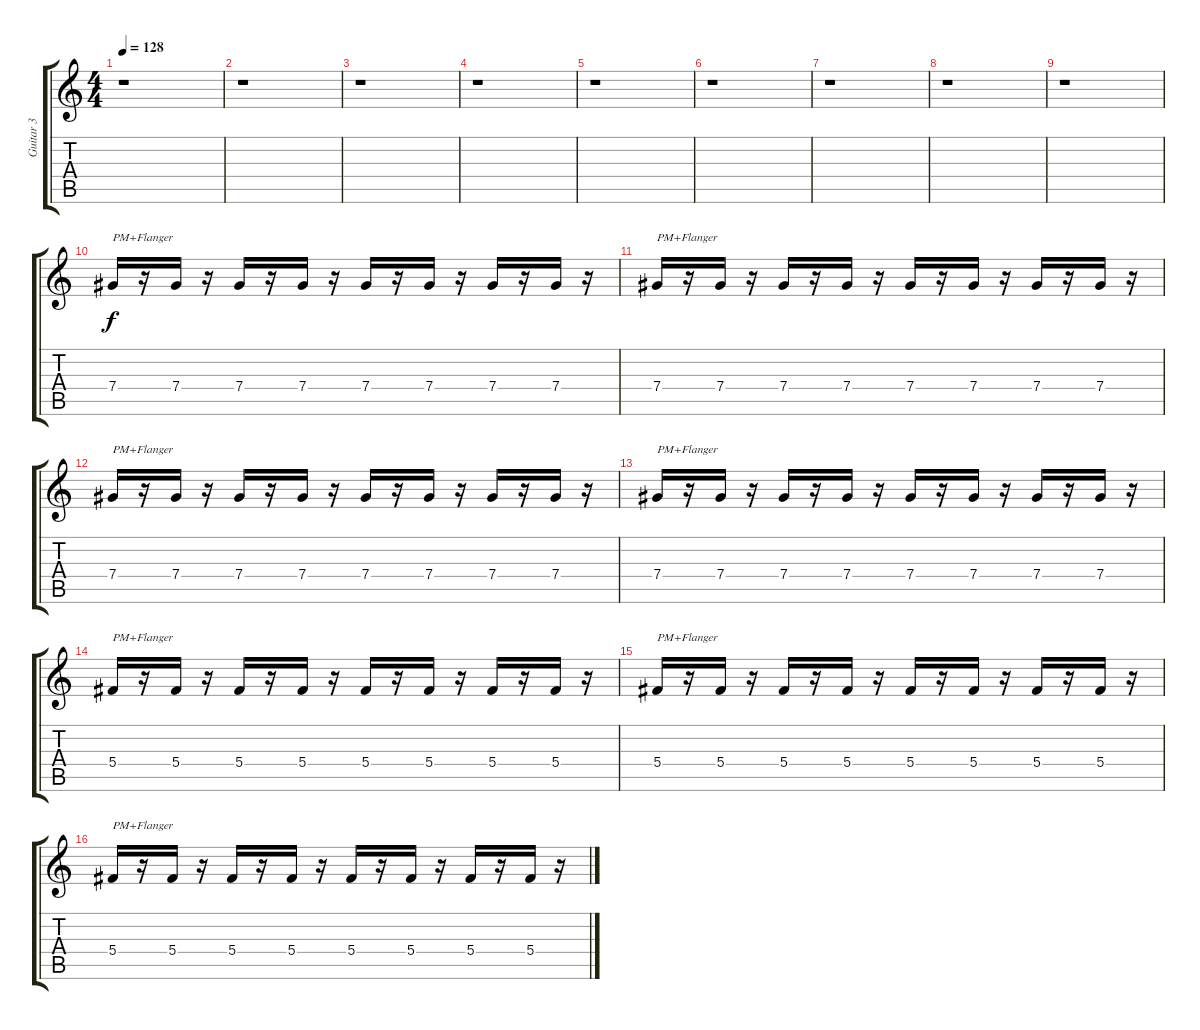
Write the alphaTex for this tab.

\track ("Guitar 3" "Guitar 3") {instrument overdrivenguitar}
\staff {score tabs}
\tuning (Eb4 Bb3 Gb3 Db3 Ab2 Eb2) {hide}
\ts (4 4)
\tempo 128
\clef g2
\ks c
r.1{dy f} |
r.1 |
r.1 |
r.1 |
r.1 |
r.1 |
r.1 |
r.1 |
r.1 |
7.4.16{txt "PM+Flanger"} r.16 7.4.16 r.16 7.4.16 r.16 7.4.16 r.16 7.4.16 r.16 7.4.16 r.16 7.4.16 r.16 7.4.16 r.16 |
7.4.16{txt "PM+Flanger"} r.16 7.4.16 r.16 7.4.16 r.16 7.4.16 r.16 7.4.16 r.16 7.4.16 r.16 7.4.16 r.16 7.4.16 r.16 |
7.4.16{txt "PM+Flanger"} r.16 7.4.16 r.16 7.4.16 r.16 7.4.16 r.16 7.4.16 r.16 7.4.16 r.16 7.4.16 r.16 7.4.16 r.16 |
7.4.16{txt "PM+Flanger"} r.16 7.4.16 r.16 7.4.16 r.16 7.4.16 r.16 7.4.16 r.16 7.4.16 r.16 7.4.16 r.16 7.4.16 r.16 |
5.4.16{txt "PM+Flanger"} r.16 5.4.16 r.16 5.4.16 r.16 5.4.16 r.16 5.4.16 r.16 5.4.16 r.16 5.4.16 r.16 5.4.16 r.16 |
5.4.16{txt "PM+Flanger"} r.16 5.4.16 r.16 5.4.16 r.16 5.4.16 r.16 5.4.16 r.16 5.4.16 r.16 5.4.16 r.16 5.4.16 r.16 |
5.4.16{txt "PM+Flanger"} r.16 5.4.16 r.16 5.4.16 r.16 5.4.16 r.16 5.4.16 r.16 5.4.16 r.16 5.4.16 r.16 5.4.16 r.16
